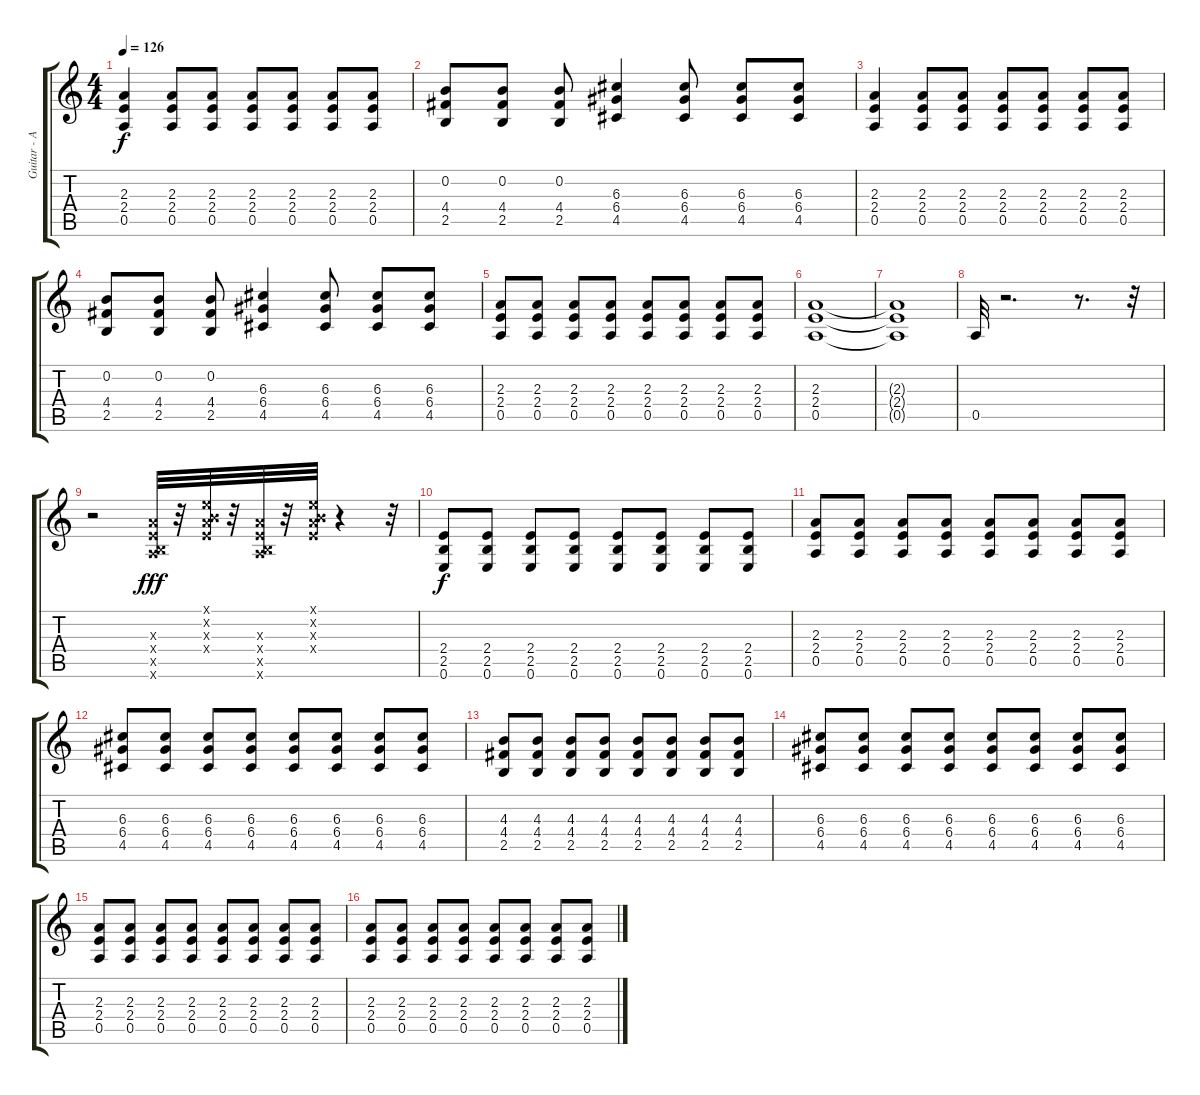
\track ("Guitar - Alex" "Guitar - A") {instrument distortionguitar}
\staff {score tabs}
\tuning (E4 B3 G3 D3 A2 E2) {hide}
\ts (4 4)
\tempo 126
\clef g2
\ks c
(2.3 2.4 0.5).4{dy f} (2.3 2.4 0.5).8 (2.3 2.4 0.5).8 (2.3 2.4 0.5).8 (2.3 2.4 0.5).8 (2.3 2.4 0.5).8 (2.3 2.4 0.5).8 |
(0.2 4.4 2.5).8 (0.2 4.4 2.5).8 (0.2 4.4 2.5).8 (6.3 6.4 4.5).4 (6.3 6.4 4.5).8 (6.3 6.4 4.5).8 (6.3 6.4 4.5).8 |
(2.3 2.4 0.5).4 (2.3 2.4 0.5).8 (2.3 2.4 0.5).8 (2.3 2.4 0.5).8 (2.3 2.4 0.5).8 (2.3 2.4 0.5).8 (2.3 2.4 0.5).8 |
(0.2 4.4 2.5).8 (0.2 4.4 2.5).8 (0.2 4.4 2.5).8 (6.3 6.4 4.5).4 (6.3 6.4 4.5).8 (6.3 6.4 4.5).8 (6.3 6.4 4.5).8 |
(2.3 2.4 0.5).8 (2.3 2.4 0.5).8 (2.3 2.4 0.5).8 (2.3 2.4 0.5).8 (2.3 2.4 0.5).8 (2.3 2.4 0.5).8 (2.3 2.4 0.5).8 (2.3 2.4 0.5).8 |
(2.3 2.4 0.5).1 |
(2.3{t} 2.4{t} 0.5{t}).1 |
0.5.32 r.2{d} r.8{d} r.32 |
r.2 (2.3{x} 2.4{x} 2.5{x} 5.6{x}).32{dy fff} r.32 (0.1{x} 0.2{x} 2.3{x} 2.4{x}).32 r.32 (2.3{x} 2.4{x} 2.5{x} 5.6{x}).32 r.32 (0.1{x} 0.2{x} 2.3{x} 2.4{x}).32 r.4 r.32 |
(2.4 2.5 0.6).8{dy f instrument distortionguitar} (2.4 2.5 0.6).8 (2.4 2.5 0.6).8 (2.4 2.5 0.6).8 (2.4 2.5 0.6).8 (2.4 2.5 0.6).8 (2.4 2.5 0.6).8 (2.4 2.5 0.6).8 |
(2.3 2.4 0.5).8 (2.3 2.4 0.5).8 (2.3 2.4 0.5).8 (2.3 2.4 0.5).8 (2.3 2.4 0.5).8 (2.3 2.4 0.5).8 (2.3 2.4 0.5).8 (2.3 2.4 0.5).8 |
(6.3 6.4 4.5).8 (6.3 6.4 4.5).8 (6.3 6.4 4.5).8 (6.3 6.4 4.5).8 (6.3 6.4 4.5).8 (6.3 6.4 4.5).8 (6.3 6.4 4.5).8 (6.3 6.4 4.5).8 |
(4.3 4.4 2.5).8 (4.3 4.4 2.5).8 (4.3 4.4 2.5).8 (4.3 4.4 2.5).8 (4.3 4.4 2.5).8 (4.3 4.4 2.5).8 (4.3 4.4 2.5).8 (4.3 4.4 2.5).8 |
(6.3 6.4 4.5).8 (6.3 6.4 4.5).8 (6.3 6.4 4.5).8 (6.3 6.4 4.5).8 (6.3 6.4 4.5).8 (6.3 6.4 4.5).8 (6.3 6.4 4.5).8 (6.3 6.4 4.5).8 |
(2.3 2.4 0.5).8 (2.3 2.4 0.5).8 (2.3 2.4 0.5).8 (2.3 2.4 0.5).8 (2.3 2.4 0.5).8 (2.3 2.4 0.5).8 (2.3 2.4 0.5).8 (2.3 2.4 0.5).8 |
(2.3 2.4 0.5).8 (2.3 2.4 0.5).8 (2.3 2.4 0.5).8 (2.3 2.4 0.5).8 (2.3 2.4 0.5).8 (2.3 2.4 0.5).8 (2.3 2.4 0.5).8 (2.3 2.4 0.5).8
